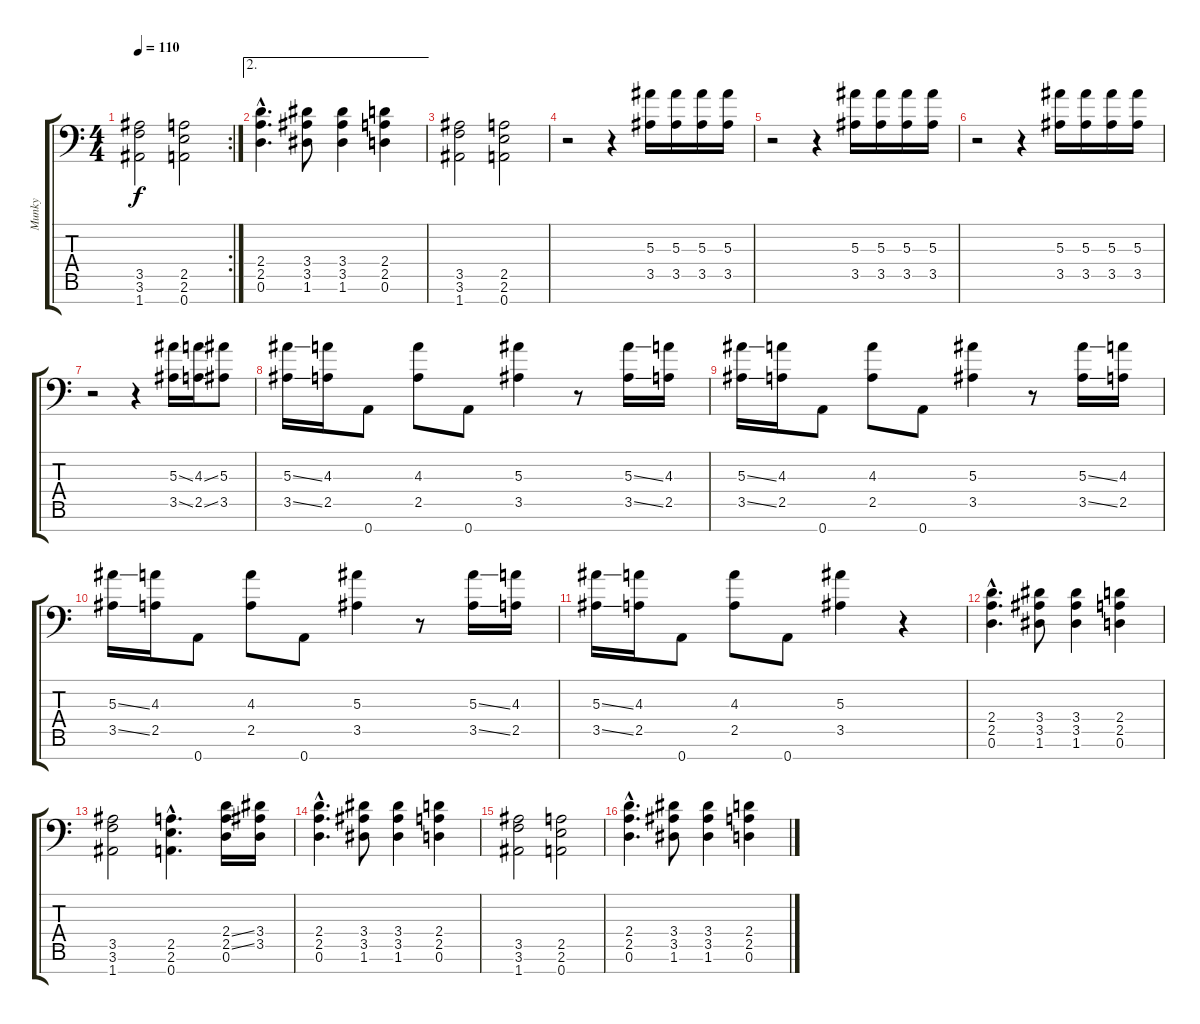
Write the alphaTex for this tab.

\track ("Munky" "Munky") {instrument distortionguitar}
\staff {score tabs}
\tuning (D4 A3 F3 C3 G2 D2 A1) {hide}
\rc 2
\ts (4 4)
\tempo 110
\clef f4
\ks c
(3.5 3.6 1.7).2{dy f} (2.5 2.6 0.7).2 |
\ae 2
(2.4{hac} 2.5{hac} 0.6{hac}).4{d instrument distortionguitar} (3.4 3.5 1.6).8 (3.4 3.5 1.6).4 (2.4 2.5 0.6).4 |
(3.5 3.6 1.7).2 (2.5 2.6 0.7).2 |
r.2 r.4 (5.3 3.5).16 (5.3 3.5).16 (5.3 3.5).16 (5.3 3.5).16 |
r.2 r.4 (5.3 3.5).16 (5.3 3.5).16 (5.3 3.5).16 (5.3 3.5).16 |
r.2 r.4 (5.3 3.5).16 (5.3 3.5).16 (5.3 3.5).16 (5.3 3.5).16 |
r.2 r.4 (5.3{ss} 3.5{ss}).16{volume 14 instrument distortionguitar} (4.3{ss} 2.5{ss}).16 (5.3 3.5).8 |
(5.3{ss} 3.5{ss}).16{volume 14} (4.3 2.5).16 0.7.8 (4.3 2.5).8 0.7.8 (5.3 3.5).4 r.8 (5.3{ss} 3.5{ss}).16 (4.3 2.5).16 |
(5.3{ss} 3.5{ss}).16{volume 14} (4.3 2.5).16 0.7.8 (4.3 2.5).8 0.7.8 (5.3 3.5).4 r.8 (5.3{ss} 3.5{ss}).16 (4.3 2.5).16 |
(5.3{ss} 3.5{ss}).16{volume 14} (4.3 2.5).16 0.7.8 (4.3 2.5).8 0.7.8 (5.3 3.5).4 r.8 (5.3{ss} 3.5{ss}).16 (4.3 2.5).16 |
(5.3{ss} 3.5{ss}).16{volume 14} (4.3 2.5).16 0.7.8 (4.3 2.5).8 0.7.8 (5.3 3.5).4 r.4 |
(2.4{hac} 2.5{hac} 0.6{hac}).4{d balance 8 instrument distortionguitar} (3.4 3.5 1.6).8 (3.4 3.5 1.6).4 (2.4 2.5 0.6).4 |
(3.5 3.6 1.7).2 (2.5{hac} 2.6{hac} 0.7{hac}).4{d} (2.4{ss} 2.5{ss} 0.6).16 (3.4 3.5 0.6{t}).16 |
(2.4{hac} 2.5{hac} 0.6{hac}).4{d instrument distortionguitar} (3.4 3.5 1.6).8 (3.4 3.5 1.6).4 (2.4 2.5 0.6).4 |
(3.5 3.6 1.7).2 (2.5 2.6 0.7).2 |
(2.4{hac} 2.5{hac} 0.6{hac}).4{d balance 8 instrument distortionguitar} (3.4 3.5 1.6).8 (3.4 3.5 1.6).4 (2.4 2.5 0.6).4
